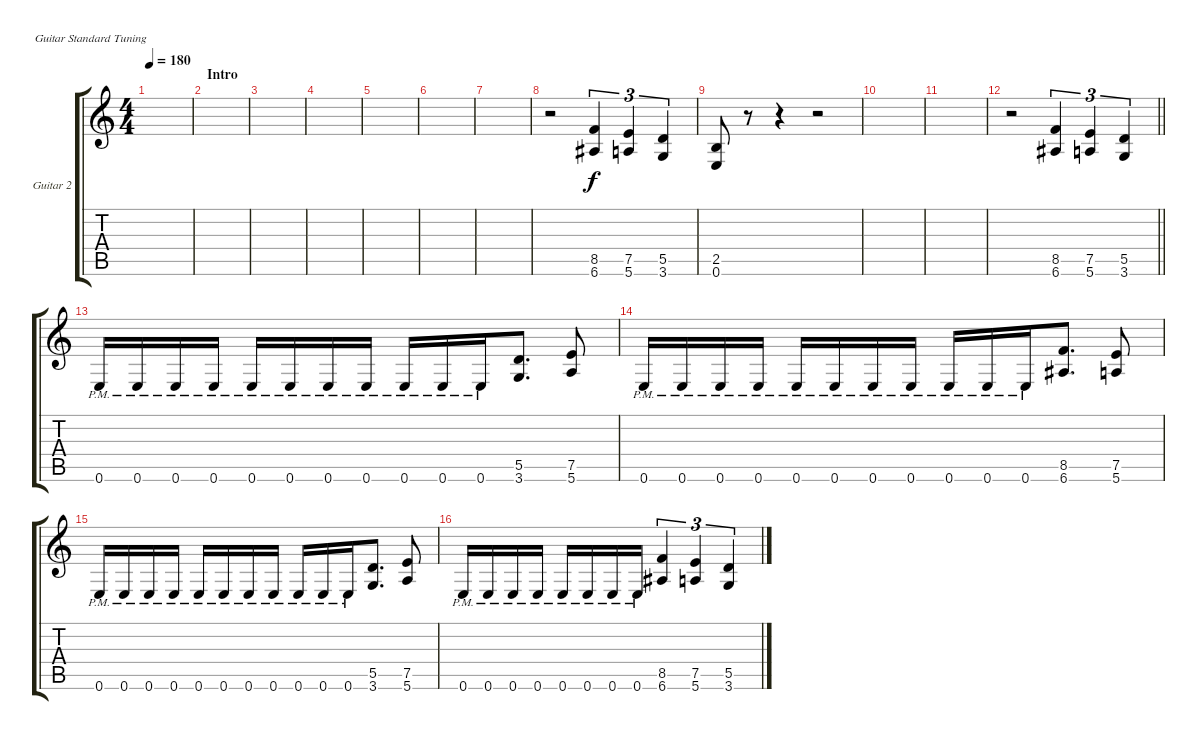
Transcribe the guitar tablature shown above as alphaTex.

\bracketExtendMode groupsimilarinstruments
\firstSystemTrackNameOrientation horizontal
\otherSystemsTrackNameOrientation horizontal
\track ("Guitar 2" "Guitar 2") {instrument distortionguitar}
\staff {score tabs}
\tuning (E4 B3 G3 D3 A2 E2)
\ts (4 4)
\beaming (8 2 2 2 2)
\tempo 180
\clef g2
\ks c
|
\section ("" "Intro")
|
|
|
|
|
|
r.2 (8.5 6.6).4{tu (3 2)} (7.5 5.6).4{tu (3 2)} (5.5 3.6).4{tu (3 2)} |
(2.5 0.6).8 r.8 r.4 r.2 |
|
|
\barLineRight lightlight
r.2 (8.5 6.6).4{tu (3 2)} (7.5 5.6).4{tu (3 2)} (5.5 3.6).4{tu (3 2)} |
0.6{pm}.16 0.6{pm}.16 0.6{pm}.16 0.6{pm}.16 0.6{pm}.16 0.6{pm}.16 0.6{pm}.16 0.6{pm}.16 0.6{pm}.16 0.6{pm}.16 0.6{pm}.16 (5.5 3.6).8{d} (7.5 5.6).8 |
0.6{pm}.16 0.6{pm}.16 0.6{pm}.16 0.6{pm}.16 0.6{pm}.16 0.6{pm}.16 0.6{pm}.16 0.6{pm}.16 0.6{pm}.16 0.6{pm}.16 0.6{pm}.16 (8.5 6.6).8{d} (7.5 5.6).8 |
0.6{pm}.16 0.6{pm}.16 0.6{pm}.16 0.6{pm}.16 0.6{pm}.16 0.6{pm}.16 0.6{pm}.16 0.6{pm}.16 0.6{pm}.16 0.6{pm}.16 0.6{pm}.16 (5.5 3.6).8{d} (7.5 5.6).8 |
0.6{pm}.16 0.6{pm}.16 0.6{pm}.16 0.6{pm}.16 0.6{pm}.16 0.6{pm}.16 0.6{pm}.16 0.6{pm}.16 (8.5 6.6).4{tu (3 2)} (7.5 5.6).4{tu (3 2)} (5.5 3.6).4{tu (3 2)}
